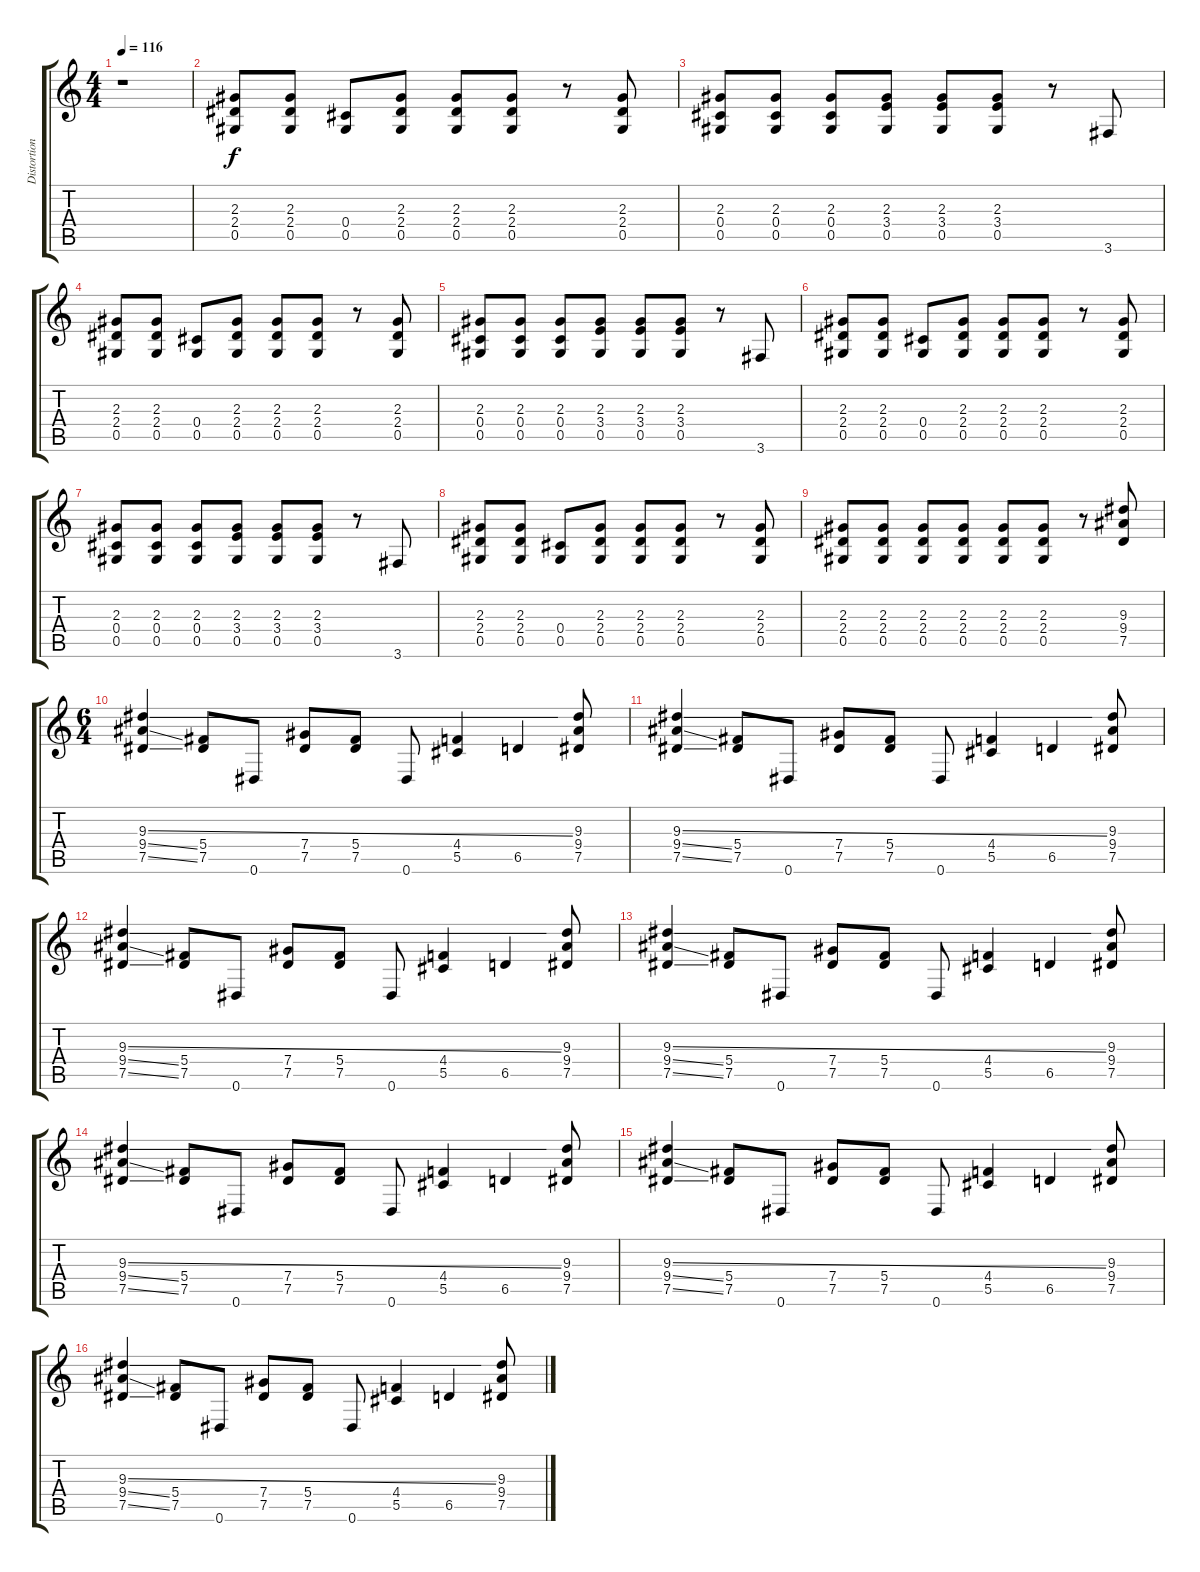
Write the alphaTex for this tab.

\track ("Distortion Guitar 2" "Distortion") {instrument distortionguitar}
\staff {score tabs}
\tuning (Eb4 Bb3 Gb3 Db3 Ab2 Eb2) {hide}
\ts (4 4)
\tempo 116
\clef g2
\ks c
r.1{dy f} |
(2.3 2.4 0.5).8 (2.3 2.4 0.5).8 (0.4 0.5).8 (2.3 2.4 0.5).8 (2.3 2.4 0.5).8 (2.3 2.4 0.5).8 r.8 (2.3 2.4 0.5).8 |
(2.3 0.4 0.5).8 (2.3 0.4 0.5).8 (2.3 0.4 0.5).8 (2.3 3.4 0.5).8 (2.3 3.4 0.5).8 (2.3 3.4 0.5).8 r.8 3.6.8 |
(2.3 2.4 0.5).8 (2.3 2.4 0.5).8 (0.4 0.5).8 (2.3 2.4 0.5).8 (2.3 2.4 0.5).8 (2.3 2.4 0.5).8 r.8 (2.3 2.4 0.5).8 |
(2.3 0.4 0.5).8 (2.3 0.4 0.5).8 (2.3 0.4 0.5).8 (2.3 3.4 0.5).8 (2.3 3.4 0.5).8 (2.3 3.4 0.5).8 r.8 3.6.8 |
(2.3 2.4 0.5).8 (2.3 2.4 0.5).8 (0.4 0.5).8 (2.3 2.4 0.5).8 (2.3 2.4 0.5).8 (2.3 2.4 0.5).8 r.8 (2.3 2.4 0.5).8 |
(2.3 0.4 0.5).8 (2.3 0.4 0.5).8 (2.3 0.4 0.5).8 (2.3 3.4 0.5).8 (2.3 3.4 0.5).8 (2.3 3.4 0.5).8 r.8 3.6.8 |
(2.3 2.4 0.5).8 (2.3 2.4 0.5).8 (0.4 0.5).8 (2.3 2.4 0.5).8 (2.3 2.4 0.5).8 (2.3 2.4 0.5).8 r.8 (2.3 2.4 0.5).8 |
(2.3 2.4 0.5).8 (2.3 2.4 0.5).8 (2.3 2.4 0.5).8 (2.3 2.4 0.5).8 (2.3 2.4 0.5).8 (2.3 2.4 0.5).8 r.8 (9.3 9.4 7.5).8 |
\ts (6 4)
(9.3{ss} 9.4{ss} 7.5{ss}).4 (5.4 7.5).8 0.6.8 (7.4 7.5).8 (5.4 7.5).8 0.6.8 (4.4 5.5).4 6.5.4 (9.3 9.4 7.5).8 |
(9.3{ss} 9.4{ss} 7.5{ss}).4 (5.4 7.5).8 0.6.8 (7.4 7.5).8 (5.4 7.5).8 0.6.8 (4.4 5.5).4 6.5.4 (9.3 9.4 7.5).8 |
(9.3{ss} 9.4{ss} 7.5{ss}).4 (5.4 7.5).8 0.6.8 (7.4 7.5).8 (5.4 7.5).8 0.6.8 (4.4 5.5).4 6.5.4 (9.3 9.4 7.5).8 |
(9.3{ss} 9.4{ss} 7.5{ss}).4 (5.4 7.5).8 0.6.8 (7.4 7.5).8 (5.4 7.5).8 0.6.8 (4.4 5.5).4 6.5.4 (9.3 9.4 7.5).8 |
(9.3{ss} 9.4{ss} 7.5{ss}).4 (5.4 7.5).8 0.6.8 (7.4 7.5).8 (5.4 7.5).8 0.6.8 (4.4 5.5).4 6.5.4 (9.3 9.4 7.5).8 |
(9.3{ss} 9.4{ss} 7.5{ss}).4 (5.4 7.5).8 0.6.8 (7.4 7.5).8 (5.4 7.5).8 0.6.8 (4.4 5.5).4 6.5.4 (9.3 9.4 7.5).8 |
(9.3{ss} 9.4{ss} 7.5{ss}).4 (5.4 7.5).8 0.6.8 (7.4 7.5).8 (5.4 7.5).8 0.6.8 (4.4 5.5).4 6.5.4 (9.3 9.4 7.5).8
